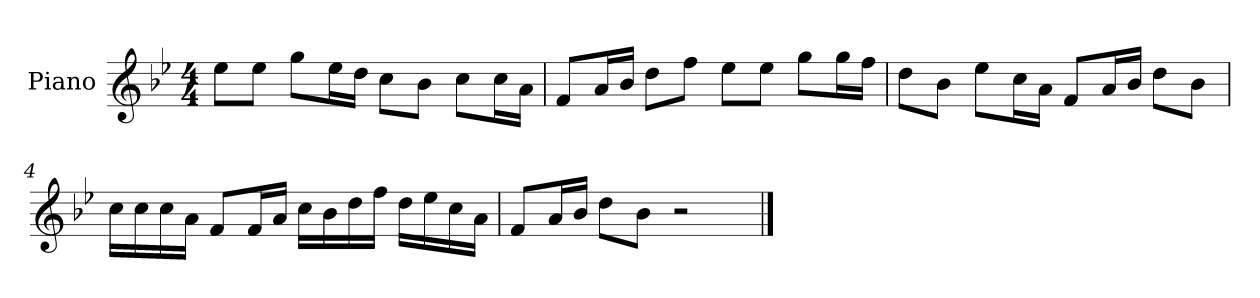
**kern
*part1
*staff1
*I"Piano
*I'P-no
*clefG2
*k[b-e-]
*M4/4
*MM90
=1
8ee-\L
8ee-\J
8gg\L
16ee-\L
16dd\JJ
8cc\L
8b-\J
8cc\L
16cc\L
16a\JJ
=2
8f/L
16a/L
16b-/JJ
8dd\L
8ff\J
8ee-\L
8ee-\J
8gg\L
16gg\L
16ff\JJ
=3
8dd\L
8b-\J
8ee-\L
16cc\L
16a\JJ
8f/L
16a/L
16b-/JJ
8dd\L
8b-\J
!!LO:LB:g=z
=4
16cc\LL
16cc\
16cc\
16a\JJ
8f/L
16f/L
16a/JJ
16cc\LL
16b-\
16dd\
16ff\JJ
16dd\LL
16ee-\
16cc\
16a\JJ
=5
8f/L
16a/L
16b-/JJ
8dd\L
8b-\J
2r
==
*-
